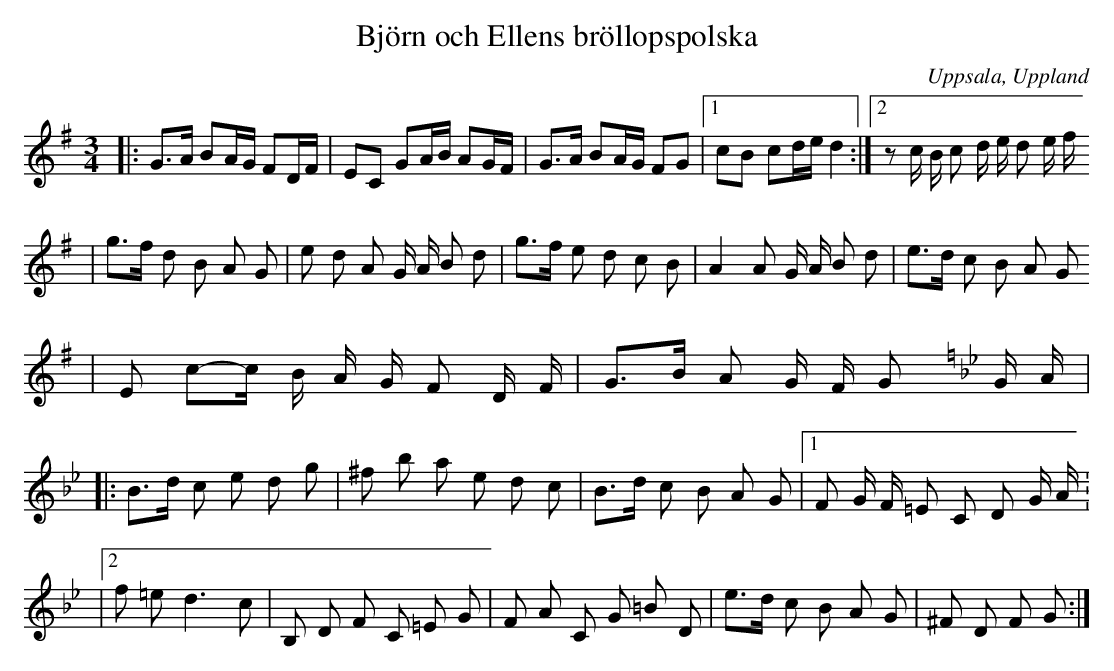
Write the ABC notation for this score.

X:1
T:Björn och Ellens bröllopspolska
O:Uppsala, Uppland
M:3/4
L:1/8
K:G
|: G>A BA/G/ FD/F/    | EC GA/B/ AG/F/                | G>A BA/G/ FG |1 cB cd/e/ d2 :|2 z c/ B/ c d/ e/ d e/ f/
| g>f d B A G                   | e d A G/ A/ B d                      | g>f e d c B          | A2 A G/ A/ B d  | e>d c B A G
| E c-c/ B/ A/ G/ F D/ F/ | G>B A G/ F/ G [K: Gm] G/ A/ |: B>d c e d g        | ^f b a e d c        | B>d c B A G                  |1 F G/ F/ =E C D G/ A/ :
|2 f =e d3 c                     | B, D F C =E G                         | F A C G =B D       | e>d c B A G       | ^F D F G                     :|
